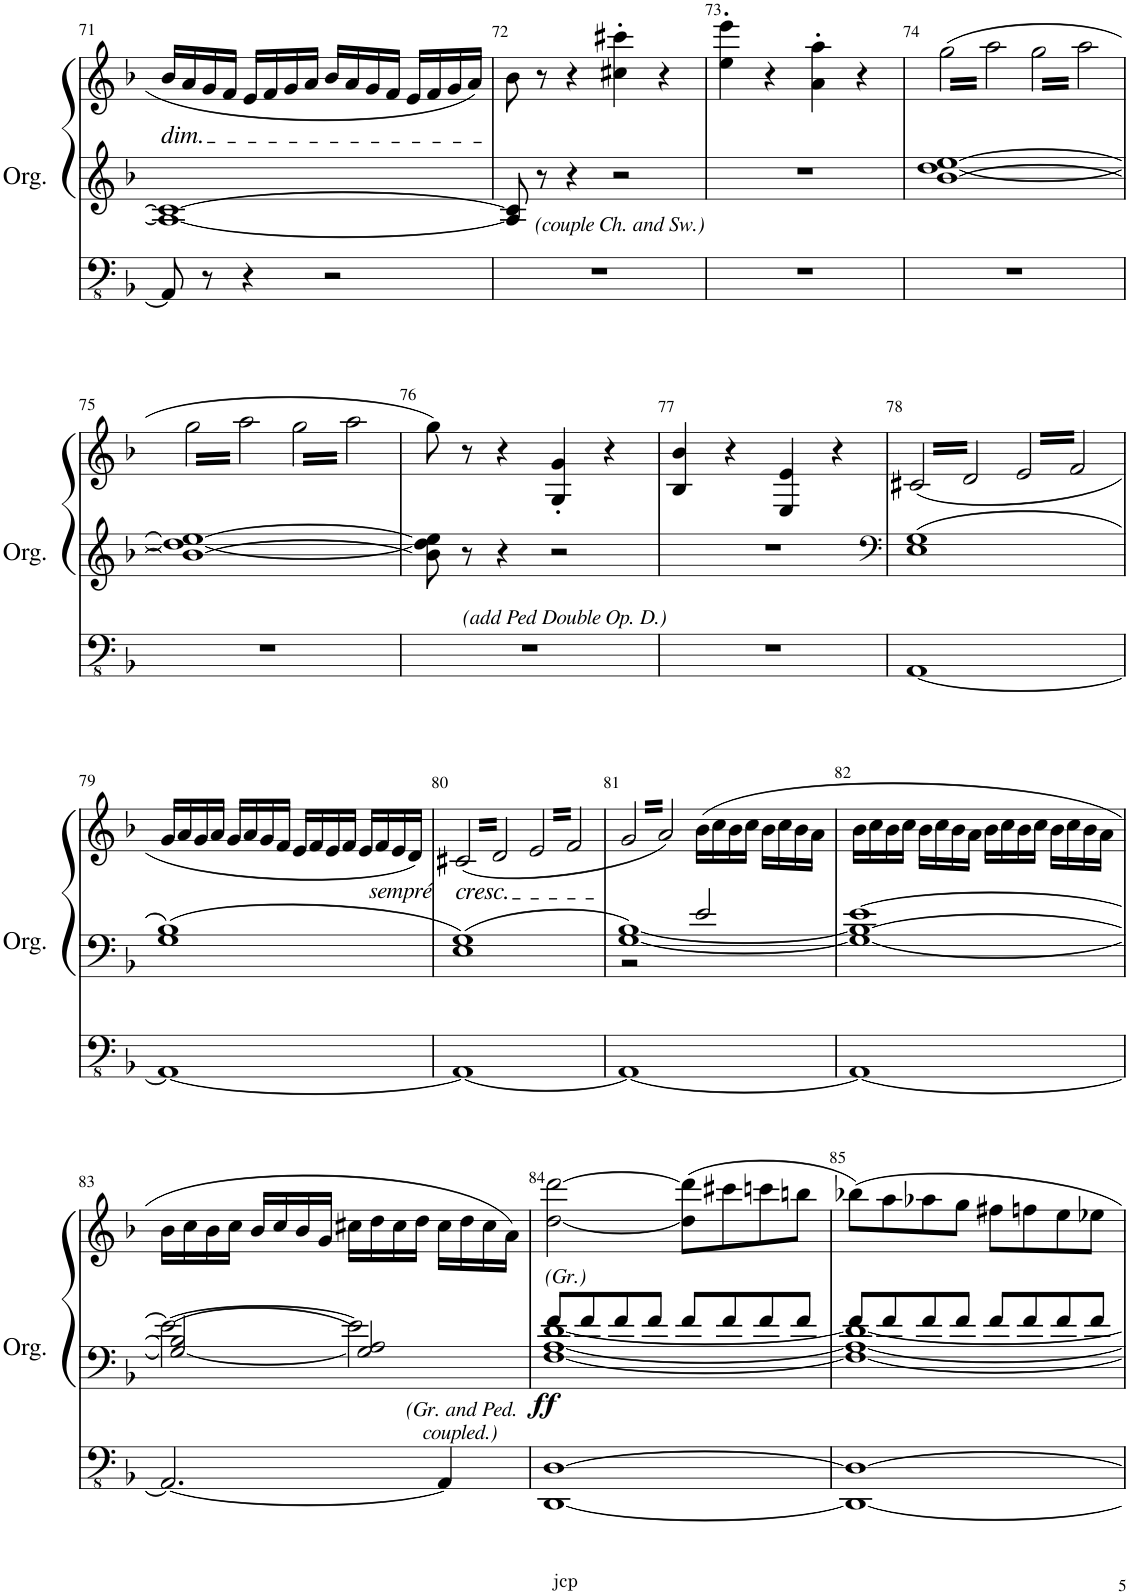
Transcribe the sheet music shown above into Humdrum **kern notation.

**kern	**kern	**kern	**dynam
*part1	*part1	*part1	*part1
*staff3	*staff2	*staff1	*staff1/2/3
*I"Orgue à tuyaux	*	*	*
*I'Org.	*	*	*
!!LO:PB:g=z
*clefFv4	*clefG2	*clefG2	*
*k[b-]	*k[b-]	*k[b-]	*
*M4/4	*M4/4	*M4/4	*
*met(c)	*met(c)	*met(c)	*
=71	=71	=71	=71
!	!	!LO:TX:b:i:t=dim.	!
8AAA/]	1A_ 1c#_	16b-/LL	.
.	.	16a/	.
8r	.	16g/	.
.	.	16f/JJ	.
4r	.	16e/LL	.
.	.	16f/	.
.	.	16g/	.
.	.	16a/JJ	.
2r	.	16b-/LL	.
.	.	16a/	.
.	.	16g/	.
.	.	16f/JJ	.
.	.	16e/LL	.
.	.	16f/	.
.	.	16g/	.
.	.	16a/JJ	.
=72	=72	=72	=72
1r	8A/] 8c#/]	8b-\	.
!	!LO:TX:b:i:t=(couple Ch. and Sw.)	!	!
.	8r	8r	.
.	4r	4r	.
.	2r	4cc#X\' 4ccc#X\'	.
.	.	4r	.
=73	=73	=73	=73
1r	1r	4ee\' 4eee\'	.
.	.	4r	.
.	.	4a\' 4aa\'	.
.	.	4r	.
=74	=74	=74	=74
*	*	*tremolo	*
1r	[>1b- [<1dd [1ee	(32gg\LLL	.
.	.	32aa\	.
.	.	32gg\	.
.	.	32aa\	.
.	.	32gg\	.
.	.	32aa\	.
.	.	32gg\	.
.	.	32aa\	.
.	.	32gg\	.
.	.	32aa\	.
.	.	32gg\	.
.	.	32aa\	.
.	.	32gg\	.
.	.	32aa\	.
.	.	32gg\	.
.	.	32aa\JJJ	.
.	.	32gg\LLL	.
.	.	32aa\	.
.	.	32gg\	.
.	.	32aa\	.
.	.	32gg\	.
.	.	32aa\	.
.	.	32gg\	.
.	.	32aa\	.
.	.	32gg\	.
.	.	32aa\	.
.	.	32gg\	.
.	.	32aa\	.
.	.	32gg\	.
.	.	32aa\	.
.	.	32gg\	.
.	.	32aa\JJJ	.
!!LO:LB:g=z
=75	=75	=75	=75
1r	1b-_ 1dd_ 1ee_	32gg\LLL	.
.	.	32aa\	.
.	.	32gg\	.
.	.	32aa\	.
.	.	32gg\	.
.	.	32aa\	.
.	.	32gg\	.
.	.	32aa\	.
.	.	32gg\	.
.	.	32aa\	.
.	.	32gg\	.
.	.	32aa\	.
.	.	32gg\	.
.	.	32aa\	.
.	.	32gg\	.
.	.	32aa\JJJ	.
.	.	32gg\LLL	.
.	.	32aa\	.
.	.	32gg\	.
.	.	32aa\	.
.	.	32gg\	.
.	.	32aa\	.
.	.	32gg\	.
.	.	32aa\	.
.	.	32gg\	.
.	.	32aa\	.
.	.	32gg\	.
.	.	32aa\	.
.	.	32gg\	.
.	.	32aa\	.
.	.	32gg\	.
.	.	32aa\JJJ	.
*	*	*Xtremolo	*
=76	=76	=76	=76
!LO:TX:a:i:t=(add Ped Double Op. D.)	!	!	!
1r	8b-\] 8dd\] 8ee\]	8gg\)	.
.	.	.	.
.	.	.	.
.	.	.	.
.	8r	8r	.
.	.	.	.
.	.	.	.
.	.	.	.
.	4r	4r	.
.	2r	4G/' 4g/'	.
.	.	4r	.
=77	=77	=77	=77
1r	1r	4B-/ 4b-/	.
.	.	4r	.
.	.	4E/ 4e/	.
.	.	4r	.
=78	=78	=78	=78
*	*clefF4	*	*
*	*	*tremolo	*
[1AAA	1E 1G	(32c#X/LLL	.
.	.	32d/	.
.	.	32c#X/	.
.	.	32d/	.
.	.	32c#X/	.
.	.	32d/	.
.	.	32c#X/	.
.	.	32d/	.
.	.	32c#X/	.
.	.	32d/	.
.	.	32c#X/	.
.	.	32d/	.
.	.	32c#X/	.
.	.	32d/	.
.	.	32c#X/	.
.	.	32d/JJJ	.
.	.	32e/LLL	.
.	.	32f/	.
.	.	32e/	.
.	.	32f/	.
.	.	32e/	.
.	.	32f/	.
.	.	32e/	.
.	.	32f/	.
.	.	32e/	.
.	.	32f/	.
.	.	32e/	.
.	.	32f/	.
.	.	32e/	.
.	.	32f/	.
.	.	32e/	.
.	.	32f/JJJ	.
*	*	*Xtremolo	*
!!LO:LB:g=z
=79	=79	=79	=79
1AAA_	1G 1B-	16g/LL	.
.	.	.	.
.	.	16a/	.
.	.	.	.
.	.	16g/	.
.	.	.	.
.	.	16a/JJ	.
.	.	.	.
.	.	16g/LL	.
.	.	16a/	.
.	.	16g/	.
.	.	16f/JJ	.
!	!	!LO:TX:b:i:t=sempré	!
.	.	16e/LL	.
.	.	16f/	.
.	.	16e/	.
.	.	16f/JJ	.
.	.	16e/LL	.
.	.	16f/	.
.	.	16e/	.
.	.	16d/JJ)	.
=80	=80	=80	=80
!	!	!LO:TX:b:i:t=cresc.	!
*	*	*tremolo	*
1AAA_	1E 1G	(32c#X/LLL	.
.	.	32d/	.
.	.	32c#X/	.
.	.	32d/	.
.	.	32c#X/	.
.	.	32d/	.
.	.	32c#X/	.
.	.	32d/	.
.	.	32c#X/	.
.	.	32d/	.
.	.	32c#X/	.
.	.	32d/	.
.	.	32c#X/	.
.	.	32d/	.
.	.	32c#X/	.
.	.	32d/JJJ	.
.	.	32e/LLL	.
.	.	32f/	.
.	.	32e/	.
.	.	32f/	.
.	.	32e/	.
.	.	32f/	.
.	.	32e/	.
.	.	32f/	.
.	.	32e/	.
.	.	32f/	.
.	.	32e/	.
.	.	32f/	.
.	.	32e/	.
.	.	32f/	.
.	.	32e/	.
.	.	32f/JJJ	.
=81	=81	=81	=81
*	*^	*	*
1AAA_	[<1G [<1B-	2r	32g/LLL	.
.	.	.	32a/)	.
.	.	.	32g/	.
.	.	.	32a/)	.
.	.	.	32g/	.
.	.	.	32a/)	.
.	.	.	32g/	.
.	.	.	32a/)	.
.	.	.	32g/	.
.	.	.	32a/)	.
.	.	.	32g/	.
.	.	.	32a/)	.
.	.	.	32g/	.
.	.	.	32a/)	.
.	.	.	32g/	.
.	.	.	32a/)JJJ	.
*	*	*	*Xtremolo	*
.	.	2e/	(16b-\LL	.
.	.	.	.	.
.	.	.	16cc\	.
.	.	.	.	.
.	.	.	16b-\	.
.	.	.	.	.
.	.	.	16cc\JJ	.
.	.	.	.	.
.	.	.	16b-\LL	.
.	.	.	16cc\	.
.	.	.	16b-\	.
.	.	.	16a\JJ	.
=82	=82	=82	=82	=82
1AAA_	1G_ 1B-_	[>1e	16b-\LL	.
.	.	.	16cc\	.
.	.	.	16b-\	.
.	.	.	16cc\JJ	.
.	.	.	16b-\LL	.
.	.	.	16cc\	.
.	.	.	16b-\	.
.	.	.	16a\JJ	.
.	.	.	16b-\LL	.
.	.	.	16cc\	.
.	.	.	16b-\	.
.	.	.	16cc\JJ	.
.	.	.	16b-\LL	.
.	.	.	16cc\	.
.	.	.	16b-\	.
.	.	.	16a\JJ	.
!!LO:LB:g=z
=83	=83	=83	=83	=83
2.AAA/_	2G/_ 2B-/]	2e\_	16b-\LL	.
.	.	.	16cc\	.
.	.	.	16b-\	.
.	.	.	16cc\JJ	.
.	.	.	16b-/LL	.
.	.	.	16cc/	.
.	.	.	16b-/	.
.	.	.	16g/JJ	.
.	2G/] 2A/	2e\]	16cc#X\LL	.
.	.	.	16dd\	.
.	.	.	16cc#\	.
.	.	.	16dd\JJ	.
!LO:TX:a:i:t=(Gr. and Ped.	!	!	!	!
!LO:TX:a:t=coupled.)	!	!	!	!
4AAA/]	.	.	16cc#\LL	.
.	.	.	16dd\	.
.	.	.	16cc#\	.
.	.	.	16a\JJ)	.
=84	=84	=84	=84	=84
!	!	!	!LO:TX:b:i:t=(Gr.)	!
!	!	!	!	!LO:DY:b=2
[1DDD [1DD	8f/L	[1F [1A [1d	[2dd\ [2ddd\	ff
.	8f/	.	.	.
.	8f/	.	.	.
.	8f/J	.	.	.
.	8f/L	.	(8dd\] 8ddd\]L	.
.	8f/	.	8ccc#X\	.
.	8f/	.	8cccn\	.
.	8f/J	.	8bbn\J	.
=85	=85	=85	=85	=85
1DDD_ 1DD_	8f/L	1F_ 1A_ 1d_	8bb-X\L)	.
.	8f/	.	8aa\	.
.	8f/	.	8aa-X\	.
.	8f/J	.	8gg\J	.
.	8f/L	.	8ff#X\L	.
.	8f/	.	8ffn\	.
.	8f/	.	8ee\	.
.	8f/J	.	8ee-X\J	.
*	*v	*v	*	*
=	=	=	=
*-	*-	*-	*-
